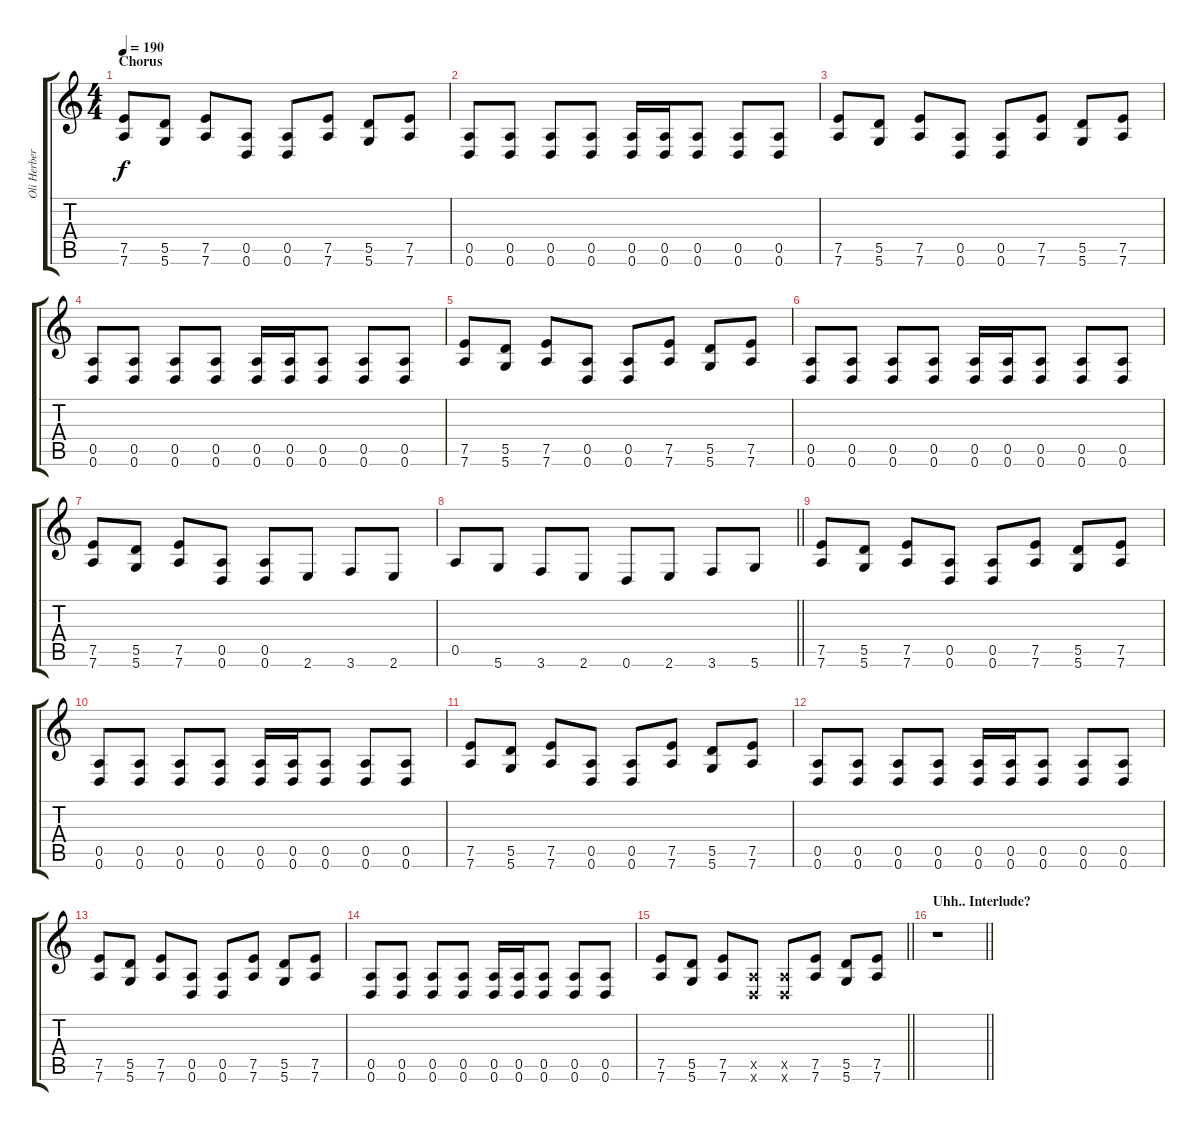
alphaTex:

\track ("Oli Herbert" "Oli Herber") {instrument distortionguitar}
\staff {score tabs}
\tuning (E4 B3 G3 D3 A2 D2) {hide}
\ts (4 4)
\section ("" "Chorus")
\tempo 190
\clef g2
\ks c
(7.5 7.6).8{dy f} (5.5 5.6).8 (7.5 7.6).8 (0.5 0.6).8 (0.5 0.6).8 (7.5 7.6).8 (5.5 5.6).8 (7.5 7.6).8 |
(0.5 0.6).8 (0.5 0.6).8 (0.5 0.6).8 (0.5 0.6).8 (0.5 0.6).16 (0.5 0.6).16 (0.5 0.6).8 (0.5 0.6).8 (0.5 0.6).8 |
(7.5 7.6).8 (5.5 5.6).8 (7.5 7.6).8 (0.5 0.6).8 (0.5 0.6).8 (7.5 7.6).8 (5.5 5.6).8 (7.5 7.6).8 |
(0.5 0.6).8 (0.5 0.6).8 (0.5 0.6).8 (0.5 0.6).8 (0.5 0.6).16 (0.5 0.6).16 (0.5 0.6).8 (0.5 0.6).8 (0.5 0.6).8 |
(7.5 7.6).8 (5.5 5.6).8 (7.5 7.6).8 (0.5 0.6).8 (0.5 0.6).8 (7.5 7.6).8 (5.5 5.6).8 (7.5 7.6).8 |
(0.5 0.6).8 (0.5 0.6).8 (0.5 0.6).8 (0.5 0.6).8 (0.5 0.6).16 (0.5 0.6).16 (0.5 0.6).8 (0.5 0.6).8 (0.5 0.6).8 |
(7.5 7.6).8 (5.5 5.6).8 (7.5 7.6).8 (0.5 0.6).8 (0.5 0.6).8 2.6.8 3.6.8 2.6.8 |
\barLineRight lightlight
0.5.8 5.6.8 3.6.8 2.6.8 0.6.8 2.6.8 3.6.8 5.6.8 |
(7.5 7.6).8 (5.5 5.6).8 (7.5 7.6).8 (0.5 0.6).8 (0.5 0.6).8 (7.5 7.6).8 (5.5 5.6).8 (7.5 7.6).8 |
(0.5 0.6).8 (0.5 0.6).8 (0.5 0.6).8 (0.5 0.6).8 (0.5 0.6).16 (0.5 0.6).16 (0.5 0.6).8 (0.5 0.6).8 (0.5 0.6).8 |
(7.5 7.6).8 (5.5 5.6).8 (7.5 7.6).8 (0.5 0.6).8 (0.5 0.6).8 (7.5 7.6).8 (5.5 5.6).8 (7.5 7.6).8 |
(0.5 0.6).8 (0.5 0.6).8 (0.5 0.6).8 (0.5 0.6).8 (0.5 0.6).16 (0.5 0.6).16 (0.5 0.6).8 (0.5 0.6).8 (0.5 0.6).8 |
(7.5 7.6).8 (5.5 5.6).8 (7.5 7.6).8 (0.5 0.6).8 (0.5 0.6).8 (7.5 7.6).8 (5.5 5.6).8 (7.5 7.6).8 |
(0.5 0.6).8 (0.5 0.6).8 (0.5 0.6).8 (0.5 0.6).8 (0.5 0.6).16 (0.5 0.6).16 (0.5 0.6).8 (0.5 0.6).8 (0.5 0.6).8 |
\barLineRight lightlight
(7.5 7.6).8 (5.5 5.6).8 (7.5 7.6).8 (0.5{x} 0.6{x}).8 (0.5{x} 0.6{x}).8 (7.5 7.6).8 (5.5 5.6).8 (7.5 7.6).8 |
\section ("" "Uhh.. Interlude?")
\barLineRight lightlight
r.1
